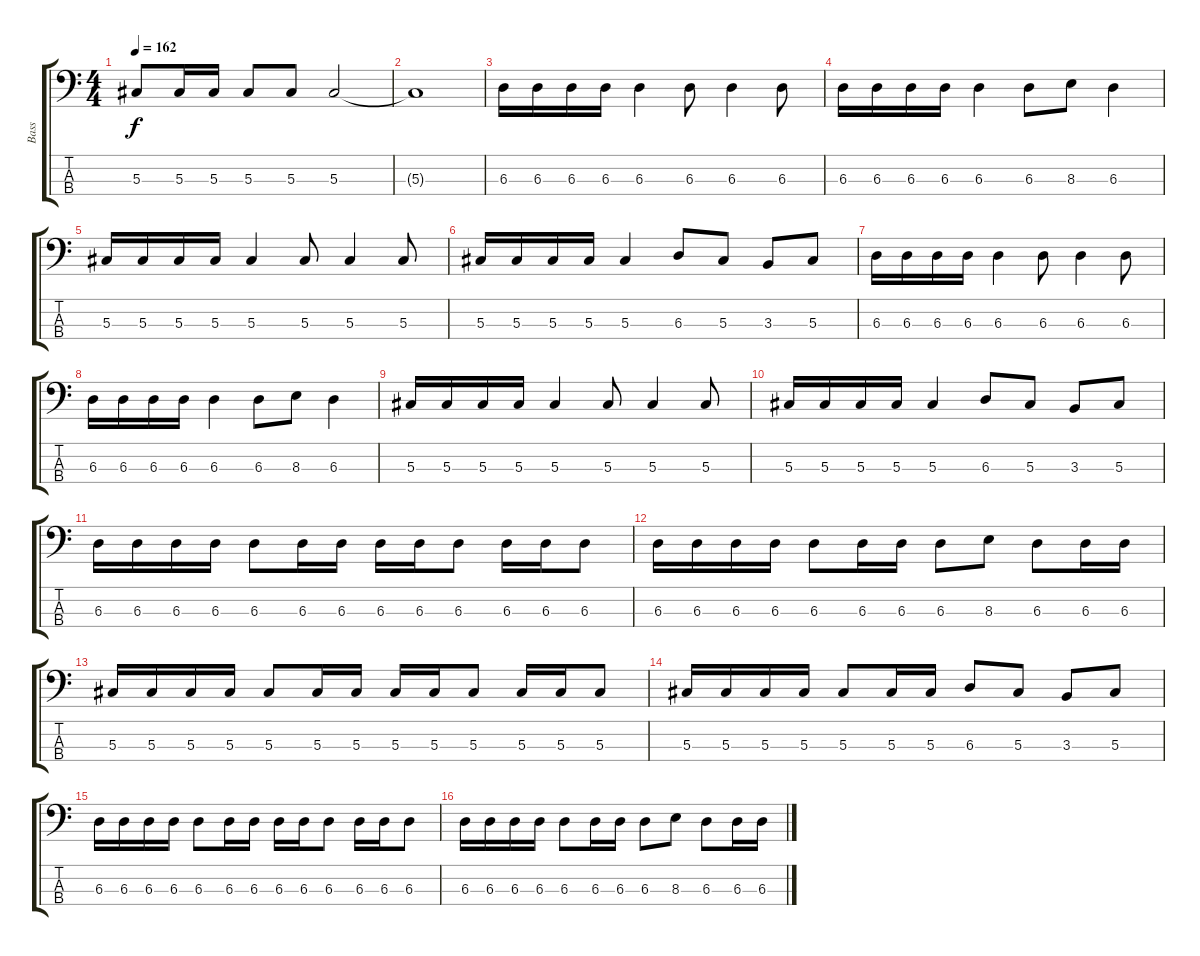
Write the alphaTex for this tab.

\track ("Bass" "Bass") {instrument electricbasspick}
\staff {score tabs}
\tuning (Gb2 Db2 Ab1 Eb1) {hide}
\ts (4 4)
\tempo 162
\clef f4
\ks c
5.3.8{dy f} 5.3.16 5.3.16 5.3.8 5.3.8 5.3.2 |
5.3{t}.1 |
6.3.16 6.3.16 6.3.16 6.3.16 6.3.4 6.3.8 6.3.4 6.3.8 |
6.3.16 6.3.16 6.3.16 6.3.16 6.3.4 6.3.8 8.3.8 6.3.4 |
5.3.16 5.3.16 5.3.16 5.3.16 5.3.4 5.3.8 5.3.4 5.3.8 |
5.3.16 5.3.16 5.3.16 5.3.16 5.3.4 6.3.8 5.3.8 3.3.8 5.3.8 |
6.3.16 6.3.16 6.3.16 6.3.16 6.3.4 6.3.8 6.3.4 6.3.8 |
6.3.16 6.3.16 6.3.16 6.3.16 6.3.4 6.3.8 8.3.8 6.3.4 |
5.3.16 5.3.16 5.3.16 5.3.16 5.3.4 5.3.8 5.3.4 5.3.8 |
5.3.16 5.3.16 5.3.16 5.3.16 5.3.4 6.3.8 5.3.8 3.3.8 5.3.8 |
6.3.16 6.3.16 6.3.16 6.3.16 6.3.8 6.3.16 6.3.16 6.3.16 6.3.16 6.3.8 6.3.16 6.3.16 6.3.8 |
6.3.16 6.3.16 6.3.16 6.3.16 6.3.8 6.3.16 6.3.16 6.3.8 8.3.8 6.3.8 6.3.16 6.3.16 |
5.3.16 5.3.16 5.3.16 5.3.16 5.3.8 5.3.16 5.3.16 5.3.16 5.3.16 5.3.8 5.3.16 5.3.16 5.3.8 |
5.3.16 5.3.16 5.3.16 5.3.16 5.3.8 5.3.16 5.3.16 6.3.8 5.3.8 3.3.8 5.3.8 |
6.3.16 6.3.16 6.3.16 6.3.16 6.3.8 6.3.16 6.3.16 6.3.16 6.3.16 6.3.8 6.3.16 6.3.16 6.3.8 |
6.3.16 6.3.16 6.3.16 6.3.16 6.3.8 6.3.16 6.3.16 6.3.8 8.3.8 6.3.8 6.3.16 6.3.16
